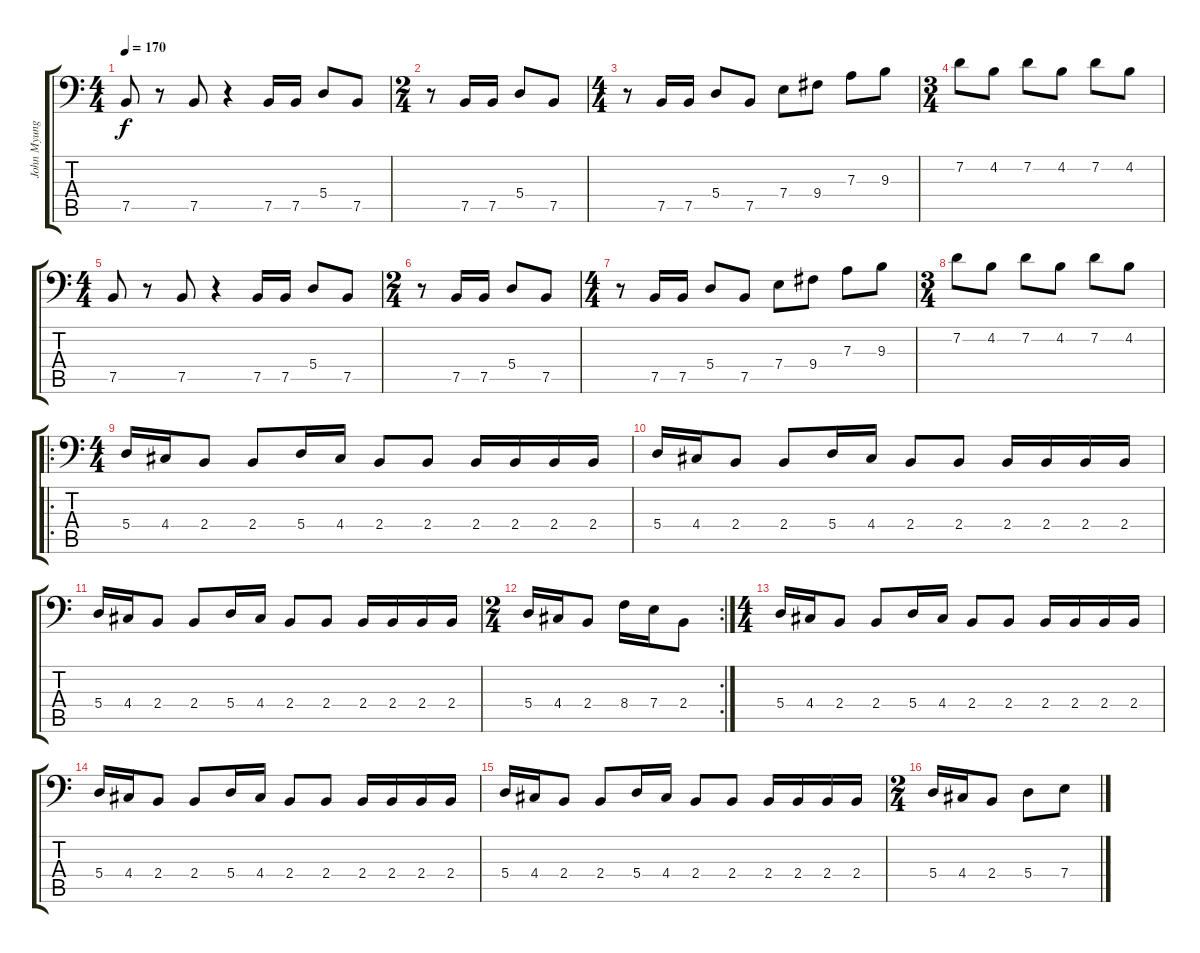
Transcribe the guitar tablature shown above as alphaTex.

\track ("John Myung" "John Myung") {instrument electricbassfinger}
\staff {score tabs}
\tuning (C3 G2 D2 A1 E1 B0) {hide}
\ts (4 4)
\tempo 170
\clef f4
\ks c
7.5.8{dy f} r.8 7.5.8 r.4 7.5.16 7.5.16 5.4.8 7.5.8 |
\ts (2 4)
r.8 7.5.16 7.5.16 5.4.8 7.5.8 |
\ts (4 4)
r.8 7.5.16 7.5.16 5.4.8 7.5.8 7.4.8 9.4.8 7.3.8 9.3.8 |
\ts (3 4)
7.2.8 4.2.8 7.2.8 4.2.8 7.2.8 4.2.8 |
\ts (4 4)
7.5.8 r.8 7.5.8 r.4 7.5.16 7.5.16 5.4.8 7.5.8 |
\ts (2 4)
r.8 7.5.16 7.5.16 5.4.8 7.5.8 |
\ts (4 4)
r.8 7.5.16 7.5.16 5.4.8 7.5.8 7.4.8 9.4.8 7.3.8 9.3.8 |
\ts (3 4)
7.2.8 4.2.8 7.2.8 4.2.8 7.2.8 4.2.8 |
\ro
\ts (4 4)
5.4.16 4.4.16 2.4.8 2.4.8 5.4.16 4.4.16 2.4.8 2.4.8 2.4.16 2.4.16 2.4.16 2.4.16 |
5.4.16 4.4.16 2.4.8 2.4.8 5.4.16 4.4.16 2.4.8 2.4.8 2.4.16 2.4.16 2.4.16 2.4.16 |
5.4.16 4.4.16 2.4.8 2.4.8 5.4.16 4.4.16 2.4.8 2.4.8 2.4.16 2.4.16 2.4.16 2.4.16 |
\rc 2
\ts (2 4)
5.4.16 4.4.16 2.4.8 8.4.16 7.4.16 2.4.8 |
\ts (4 4)
5.4.16 4.4.16 2.4.8 2.4.8 5.4.16 4.4.16 2.4.8 2.4.8 2.4.16 2.4.16 2.4.16 2.4.16 |
5.4.16 4.4.16 2.4.8 2.4.8 5.4.16 4.4.16 2.4.8 2.4.8 2.4.16 2.4.16 2.4.16 2.4.16 |
5.4.16 4.4.16 2.4.8 2.4.8 5.4.16 4.4.16 2.4.8 2.4.8 2.4.16 2.4.16 2.4.16 2.4.16 |
\ts (2 4)
5.4.16 4.4.16 2.4.8 5.4.8 7.4.8
